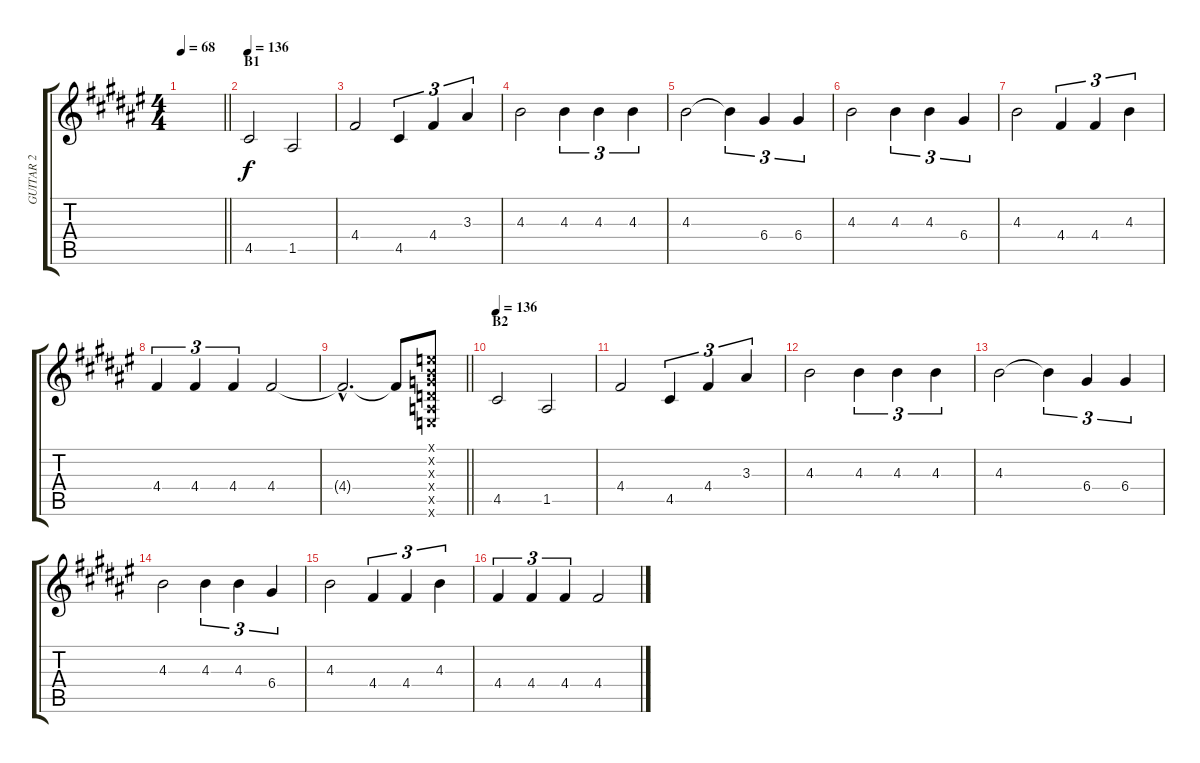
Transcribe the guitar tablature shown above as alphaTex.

\track ("GUITAR 2" "GUITAR 2") {instrument distortionguitar}
\staff {score tabs}
\tuning (E4 B3 G3 D3 A2 E2) {hide}
\ts (4 4)
\tempo 68
\clef g2
\barLineRight lightlight
\ks f#
|
\section ("" "B1")
\tempo 136
4.5.2{volume 14} 1.5.2 |
4.4.2 4.5.4{tu (3 2)} 4.4.4{tu (3 2)} 3.3.4{tu (3 2)} |
4.3.2 4.3.4{tu (3 2)} 4.3.4{tu (3 2)} 4.3.4{tu (3 2)} |
4.3.2 4.3{t}.4{tu (3 2)} 6.4.4{tu (3 2)} 6.4.4{tu (3 2)} |
4.3.2 4.3.4{tu (3 2)} 4.3.4{tu (3 2)} 6.4.4{tu (3 2)} |
4.3.2 4.4.4{tu (3 2)} 4.4.4{tu (3 2)} 4.3.4{tu (3 2)} |
4.4.4{tu (3 2)} 4.4.4{tu (3 2)} 4.4.4{tu (3 2)} 4.4.2 |
\barLineRight lightlight
4.4{hac t}.2{d} 4.4{t}.8 (0.1{x} 0.2{x} 0.3{x} 0.4{x} 0.5{x} 0.6{x}).8 |
\section ("" "B2")
\tempo 136
4.5.2 1.5.2 |
4.4.2 4.5.4{tu (3 2)} 4.4.4{tu (3 2)} 3.3.4{tu (3 2)} |
4.3.2 4.3.4{tu (3 2)} 4.3.4{tu (3 2)} 4.3.4{tu (3 2)} |
4.3.2 4.3{t}.4{tu (3 2)} 6.4.4{tu (3 2)} 6.4.4{tu (3 2)} |
4.3.2 4.3.4{tu (3 2)} 4.3.4{tu (3 2)} 6.4.4{tu (3 2)} |
4.3.2 4.4.4{tu (3 2)} 4.4.4{tu (3 2)} 4.3.4{tu (3 2)} |
4.4.4{tu (3 2)} 4.4.4{tu (3 2)} 4.4.4{tu (3 2)} 4.4.2
